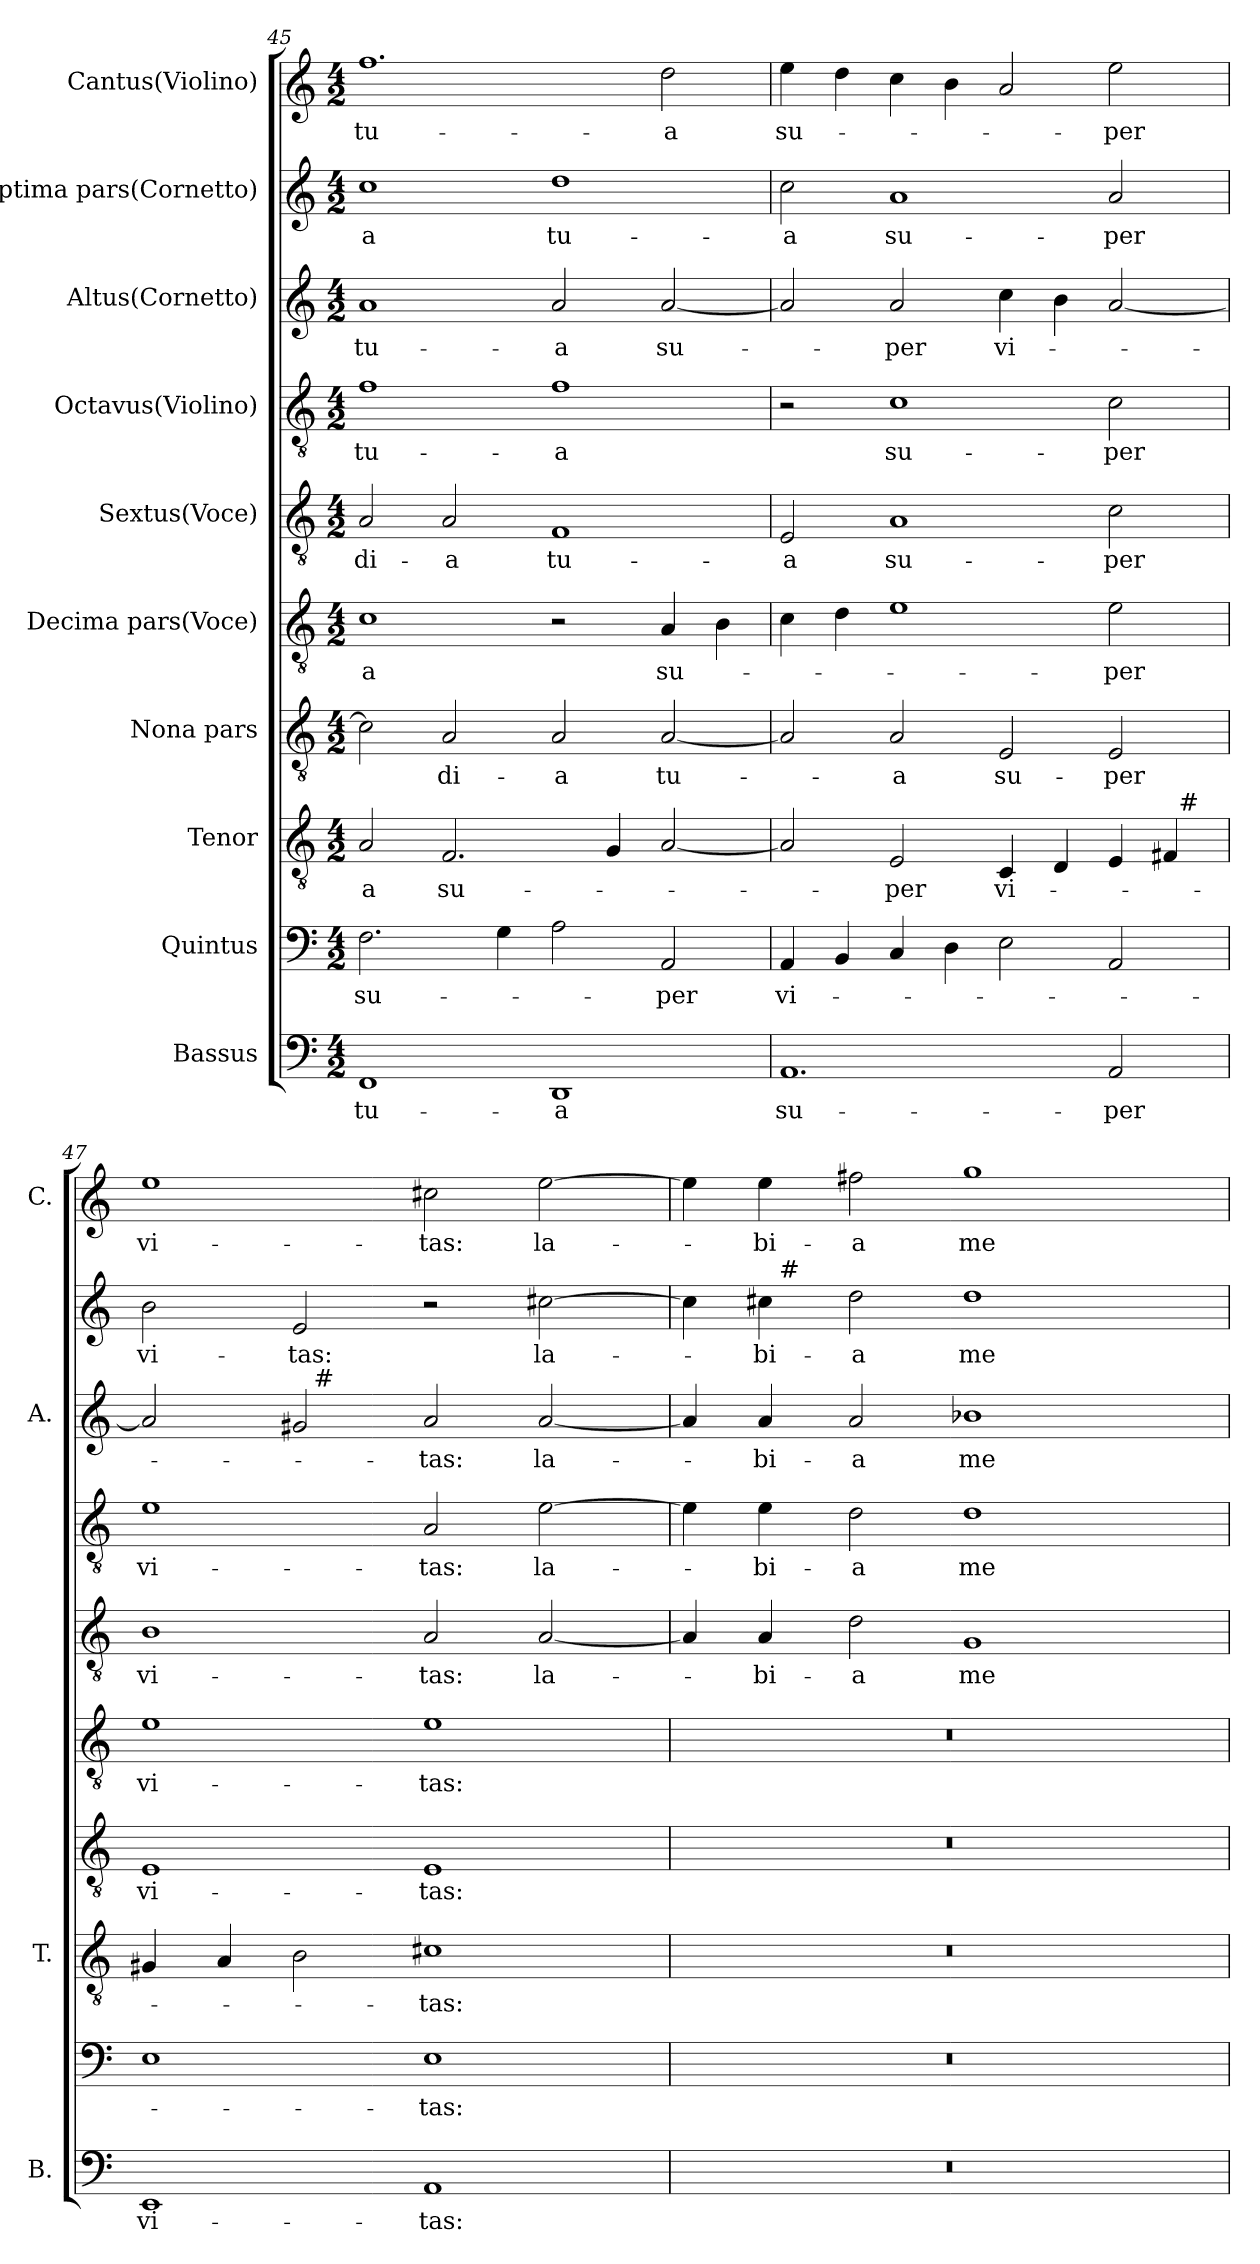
**kern	**text	**kern	**text	**kern	**text	**kern	**text	**kern	**text	**kern	**text	**kern	**text	**kern	**text	**kern	**text	**kern	**text
*part10	*part10	*part9	*part9	*part8	*part8	*part7	*part7	*part6	*part6	*part5	*part5	*part4	*part4	*part3	*part3	*part2	*part2	*part1	*part1
*staff10	*staff10	*staff9	*staff9	*staff8	*staff8	*staff7	*staff7	*staff6	*staff6	*staff5	*staff5	*staff4	*staff4	*staff3	*staff3	*staff2	*staff2	*staff1	*staff1
*I"Bassus	*	*I"Quintus	*	*I"Tenor	*	*I"Nona pars	*	*I"Decima pars(Voce)	*	*I"Sextus(Voce)	*	*I"Octavus(Violino)	*	*I"Altus(Cornetto)	*	*I"Septima pars(Cornetto)	*	*I"Cantus(Violino)	*
*I'B.	*	*	*	*I'T.	*	*	*	*	*	*	*	*	*	*I'A.	*	*	*	*I'C.	*
!!LO:PB:g=z
*clefF4	*	*clefF4	*	*clefGv2	*	*clefGv2	*	*clefGv2	*	*clefGv2	*	*clefGv2	*	*clefG2	*	*clefG2	*	*clefG2	*
*	*	*	*	*ITrd7c12	*	*ITrd7c12	*	*ITrd7c12	*	*ITrd7c12	*	*ITrd7c12	*	*	*	*	*	*	*
*k[]	*	*k[]	*	*k[]	*	*k[]	*	*k[]	*	*k[]	*	*k[]	*	*k[]	*	*k[]	*	*k[]	*
*a:	*	*a:	*	*a:	*	*a:	*	*a:	*	*a:	*	*a:	*	*a:	*	*a:	*	*a:	*
*M4/2	*	*M4/2	*	*M4/2	*	*M4/2	*	*M4/2	*	*M4/2	*	*M4/2	*	*M4/2	*	*M4/2	*	*M4/2	*
=45	=45	=45	=45	=45	=45	=45	=45	=45	=45	=45	=45	=45	=45	=45	=45	=45	=45	=45	=45
!	!LO:LY:b	!	!LO:LY:b	!	!LO:LY:b	!	!	!	!LO:LY:b	!	!LO:LY:b	!	!LO:LY:b	!	!LO:LY:b	!	!LO:LY:b	!	!LO:LY:b
1FF	tu-	2.F\	su-	2AA/	-a	2C\]	.	1C	-a	2AA/	-di-	1F	tu-	1a	tu-	1cc	-a	1.ff	tu-
!	!	!	!	!	!LO:LY:b	!	!LO:LY:b	!	!	!	!LO:LY:b	!	!	!	!	!	!	!	!
.	.	.	.	2.FF/	su-	2AA/	-di-	.	.	2AA/	-a	.	.	.	.	.	.	.	.
.	.	4G\	.	.	.	.	.	.	.	.	.	.	.	.	.	.	.	.	.
!	!LO:LY:b	!	!	!	!	!	!LO:LY:b	!	!	!	!LO:LY:b	!	!LO:LY:b	!	!LO:LY:b	!	!LO:LY:b	!	!
1DD	-a	2A\	.	.	.	2AA/	-a	2r	.	1FF	tu-	1F	-a	2a/	-a	1dd	tu-	.	.
.	.	.	.	4GG/	.	.	.	.	.	.	.	.	.	.	.	.	.	.	.
!	!	!	!LO:LY:b	!	!	!	!LO:LY:b	!	!LO:LY:b	!	!	!	!	!	!LO:LY:b	!	!	!	!LO:LY:b
.	.	2AA/	-per	[<2AA/	.	[<2AA/	tu-	4AA/	su-	.	.	.	.	[<2a/	su-	.	.	2dd\	-a
.	.	.	.	.	.	.	.	4BB\	.	.	.	.	.	.	.	.	.	.	.
=46	=46	=46	=46	=46	=46	=46	=46	=46	=46	=46	=46	=46	=46	=46	=46	=46	=46	=46	=46
!	!LO:LY:b	!	!LO:LY:b	!	!	!	!	!	!	!	!LO:LY:b	!	!	!	!	!	!LO:LY:b	!	!LO:LY:b
*	*	*	*	*^	*	*	*	*	*	*	*	*	*	*	*	*	*	*	*
1.AA	su-	4AA/	vi-	2AA/]	1ryy	.	2AA/]	.	4C\	.	2EE/	-a	2r	.	2a/]	.	2cc\	-a	4ee\	su-
.	.	4BB/	.	.	.	.	.	.	4D\	.	.	.	.	.	.	.	.	.	4dd\	.
!	!	!	!	!	!	!LO:LY:b	!	!LO:LY:b	!	!	!	!LO:LY:b	!	!LO:LY:b	!	!LO:LY:b	!	!LO:LY:b	!	!
.	.	4C/	.	2EE/	.	-per	2AA/	-a	1E	.	1AA	su-	1C	su-	2a/	-per	1a	su-	4cc\	.
.	.	4D\	.	.	.	.	.	.	.	.	.	.	.	.	.	.	.	.	4b\	.
!	!	!	!	!	!	!LO:LY:b	!	!LO:LY:b	!	!	!	!	!	!	!	!LO:LY:b	!	!	!	!
.	.	2E\	.	4CC/	2ryy	vi-	2EE/	su-	.	.	.	.	.	.	4cc\	vi-	.	.	2a/	.
.	.	.	.	4DD/	.	.	.	.	.	.	.	.	.	.	4b\	.	.	.	.	.
!	!LO:LY:b	!	!	!	!	!	!	!LO:LY:b	!	!LO:LY:b	!	!LO:LY:b	!	!LO:LY:b	!	!	!	!LO:LY:b	!	!LO:LY:b
2AA/	-per	2AA/	.	4EE/	4ryy	.	2EE/	-per	2E\	-per	2C\	-per	2C\	-per	[<2a/	.	2a/	-per	2ee\	-per
.	.	.	.	4FF#/	32ryy	.	.	.	.	.	.	.	.	.	.	.	.	.	.	.
!	!	!	!	!	!LO:TX:a:t=#	!	!	!	!	!	!	!	!	!	!	!	!	!	!	!
.	.	.	.	.	8..ryy	.	.	.	.	.	.	.	.	.	.	.	.	.	.	.
=47	=47	=47	=47	=47	=47	=47	=47	=47	=47	=47	=47	=47	=47	=47	=47	=47	=47	=47	=47	=47
!	!LO:LY:b	!	!	!	!	!	!	!LO:LY:b	!	!LO:LY:b	!	!LO:LY:b	!	!LO:LY:b	!	!	!	!LO:LY:b	!	!LO:LY:b
*	*	*	*	*v	*v	*	*	*	*	*	*	*	*	*	*^	*	*	*	*	*
1EE	vi-	1E	.	4GG#X/	.	1EE	vi-	1E	vi-	1BB	vi-	1E	vi-	2a/]	2ryy	.	2b\	vi-	1ee	vi-
.	.	.	.	4AA/	.	.	.	.	.	.	.	.	.	.	.	.	.	.	.	.
!	!	!	!	!	!	!	!	!	!	!	!	!	!	!	!	!	!	!LO:LY:b	!	!
.	.	.	.	2BB\	.	.	.	.	.	.	.	.	.	2g#/	32ryy	.	2e/	-tas:	.	.
!	!	!	!	!	!	!	!	!	!	!	!	!	!	!	!LO:TX:a:t=#	!	!	!	!	!
.	.	.	.	.	.	.	.	.	.	.	.	.	.	.	1ryy	.	.	.	.	.
!	!LO:LY:b	!	!LO:LY:b	!	!LO:LY:b	!	!LO:LY:b	!	!LO:LY:b	!	!LO:LY:b	!	!LO:LY:b	!	!	!LO:LY:b	!	!	!	!LO:LY:b
1AA	-tas:	1E	-tas:	1C#X	-tas:	1EE	-tas:	1E	-tas:	2AA/	-tas:	2AA/	-tas:	2a/	.	-tas:	2r	.	2cc#X\	-tas:
!	!	!	!	!	!	!	!	!	!	!	!LO:LY:b	!	!LO:LY:b	!	!	!LO:LY:b	!	!LO:LY:b	!	!LO:LY:b
.	.	.	.	.	.	.	.	.	.	[<2AA/	la-	[>2E\	la-	[<2a/	.	la-	[>2cc#X\	la-	[>2ee\	la-
.	.	.	.	.	.	.	.	.	.	.	.	.	.	.	4...ryy	.	.	.	.	.
=48	=48	=48	=48	=48	=48	=48	=48	=48	=48	=48	=48	=48	=48	=48	=48	=48	=48	=48	=48	=48
!LO:N:vis=1	!	!LO:N:vis=1	!	!LO:N:vis=1	!	!LO:N:vis=1	!	!LO:N:vis=1	!	!	!	!	!	!	!	!	!	!	!	!
*	*	*	*	*	*	*	*	*	*	*	*	*	*	*v	*v	*	*^	*	*	*
0r	.	0r	.	0r	.	0r	.	0r	.	4AA/]	.	4E\]	.	4a/]	.	4cc#\]	4ryy	.	4ee\]	.
!	!	!	!	!	!	!	!	!	!	!	!LO:LY:b	!	!LO:LY:b	!	!LO:LY:b	!	!	!LO:LY:b	!	!LO:LY:b
.	.	.	.	.	.	.	.	.	.	4AA/	-bi-	4E\	-bi-	4a/	-bi-	4cc#\	32ryy	-bi-	4ee\	-bi-
!	!	!	!	!	!	!	!	!	!	!	!	!	!	!	!	!	!LO:TX:a:t=#	!	!	!
.	.	.	.	.	.	.	.	.	.	.	.	.	.	.	.	.	1ryy	.	.	.
!	!	!	!	!	!	!	!	!	!	!	!LO:LY:b	!	!LO:LY:b	!	!LO:LY:b	!	!	!LO:LY:b	!	!LO:LY:b
.	.	.	.	.	.	.	.	.	.	2D\	-a	2D\	-a	2a/	-a	2dd\	.	-a	2ff#X\	-a
!	!	!	!	!	!	!	!	!	!	!	!LO:LY:b	!	!LO:LY:b	!	!LO:LY:b	!	!	!LO:LY:b	!	!LO:LY:b
.	.	.	.	.	.	.	.	.	.	1GG	me-	1D	me-	1b-X	me-	1dd	.	me-	1gg	me-
.	.	.	.	.	.	.	.	.	.	.	.	.	.	.	.	.	2ryy	.	.	.
.	.	.	.	.	.	.	.	.	.	.	.	.	.	.	.	.	8..ryy	.	.	.
*	*	*	*	*	*	*	*	*	*	*	*	*	*	*	*	*v	*v	*	*	*
=	=	=	=	=	=	=	=	=	=	=	=	=	=	=	=	=	=	=	=
*-	*-	*-	*-	*-	*-	*-	*-	*-	*-	*-	*-	*-	*-	*-	*-	*-	*-	*-	*-
